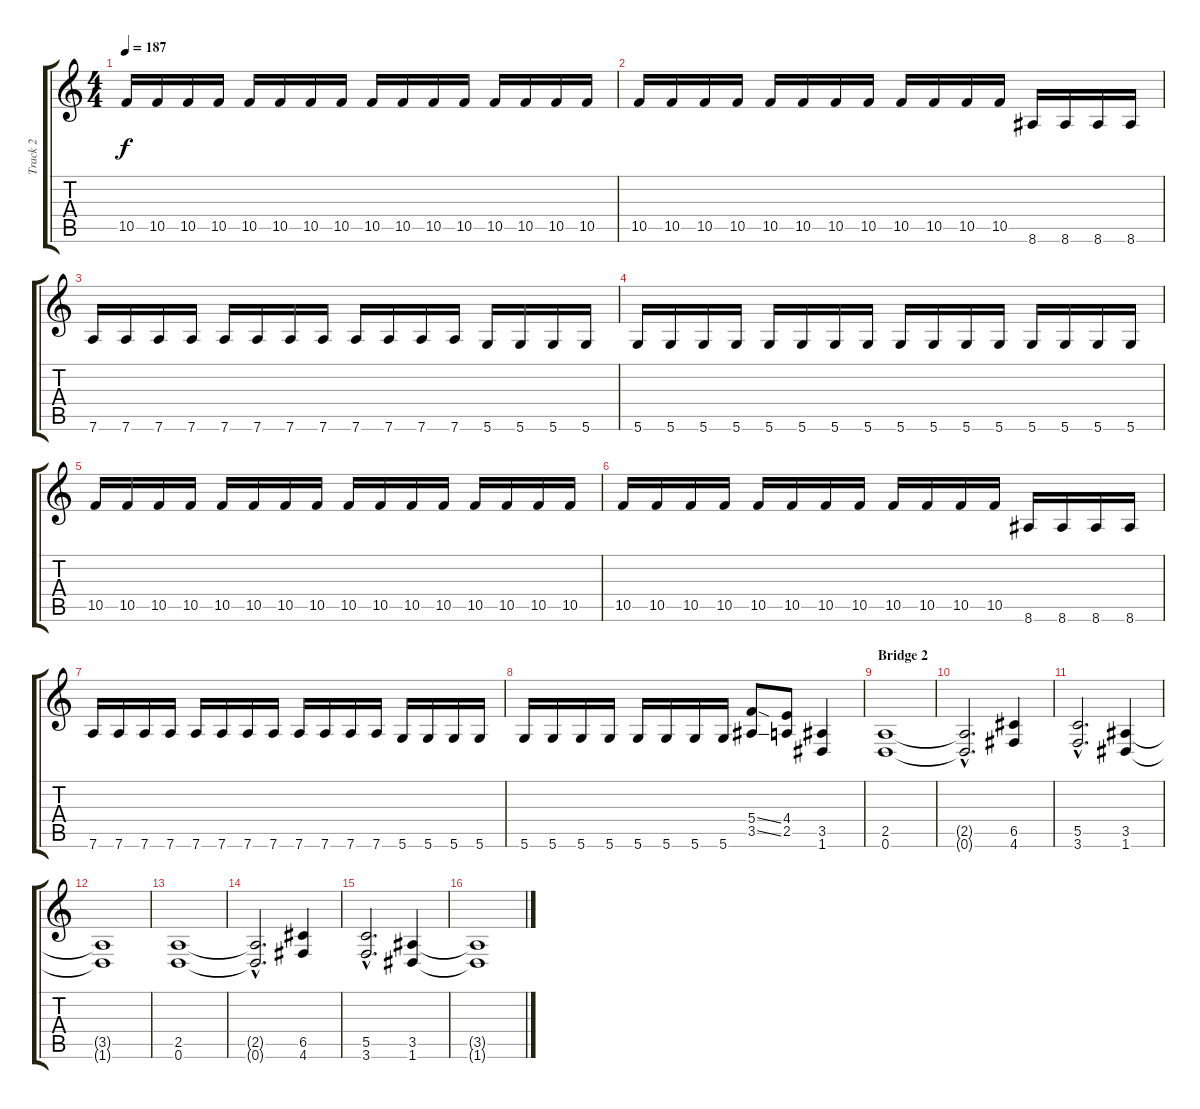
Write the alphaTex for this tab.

\track ("Track 2" "Track 2") {instrument overdrivenguitar}
\staff {score tabs}
\tuning (D4 A3 F3 C3 G2 D2) {hide}
\ts (4 4)
\tempo 187
\clef g2
\ks c
10.5.16{dy f} 10.5.16 10.5.16 10.5.16 10.5.16 10.5.16 10.5.16 10.5.16 10.5.16 10.5.16 10.5.16 10.5.16 10.5.16 10.5.16 10.5.16 10.5.16 |
10.5.16 10.5.16 10.5.16 10.5.16 10.5.16 10.5.16 10.5.16 10.5.16 10.5.16 10.5.16 10.5.16 10.5.16 8.6.16 8.6.16 8.6.16 8.6.16 |
7.6.16 7.6.16 7.6.16 7.6.16 7.6.16 7.6.16 7.6.16 7.6.16 7.6.16 7.6.16 7.6.16 7.6.16 5.6.16 5.6.16 5.6.16 5.6.16 |
5.6.16 5.6.16 5.6.16 5.6.16 5.6.16 5.6.16 5.6.16 5.6.16 5.6.16 5.6.16 5.6.16 5.6.16 5.6.16 5.6.16 5.6.16 5.6.16 |
10.5.16 10.5.16 10.5.16 10.5.16 10.5.16 10.5.16 10.5.16 10.5.16 10.5.16 10.5.16 10.5.16 10.5.16 10.5.16 10.5.16 10.5.16 10.5.16 |
10.5.16 10.5.16 10.5.16 10.5.16 10.5.16 10.5.16 10.5.16 10.5.16 10.5.16 10.5.16 10.5.16 10.5.16 8.6.16 8.6.16 8.6.16 8.6.16 |
7.6.16 7.6.16 7.6.16 7.6.16 7.6.16 7.6.16 7.6.16 7.6.16 7.6.16 7.6.16 7.6.16 7.6.16 5.6.16 5.6.16 5.6.16 5.6.16 |
5.6.16 5.6.16 5.6.16 5.6.16 5.6.16 5.6.16 5.6.16 5.6.16 (5.4{ss} 3.5{ss}).8 (4.4 2.5).8 (3.5 1.6).4 |
\section ("" "Bridge 2")
(2.5 0.6).1 |
(2.5{hac t} 0.6{hac t}).2{d} (6.5 4.6).4 |
(5.5{hac} 3.6{hac}).2{d} (3.5 1.6).4 |
(3.5{t} 1.6{t}).1 |
(2.5 0.6).1 |
(2.5{hac t} 0.6{hac t}).2{d} (6.5 4.6).4 |
(5.5{hac} 3.6{hac}).2{d} (3.5 1.6).4 |
(3.5{t} 1.6{t}).1
